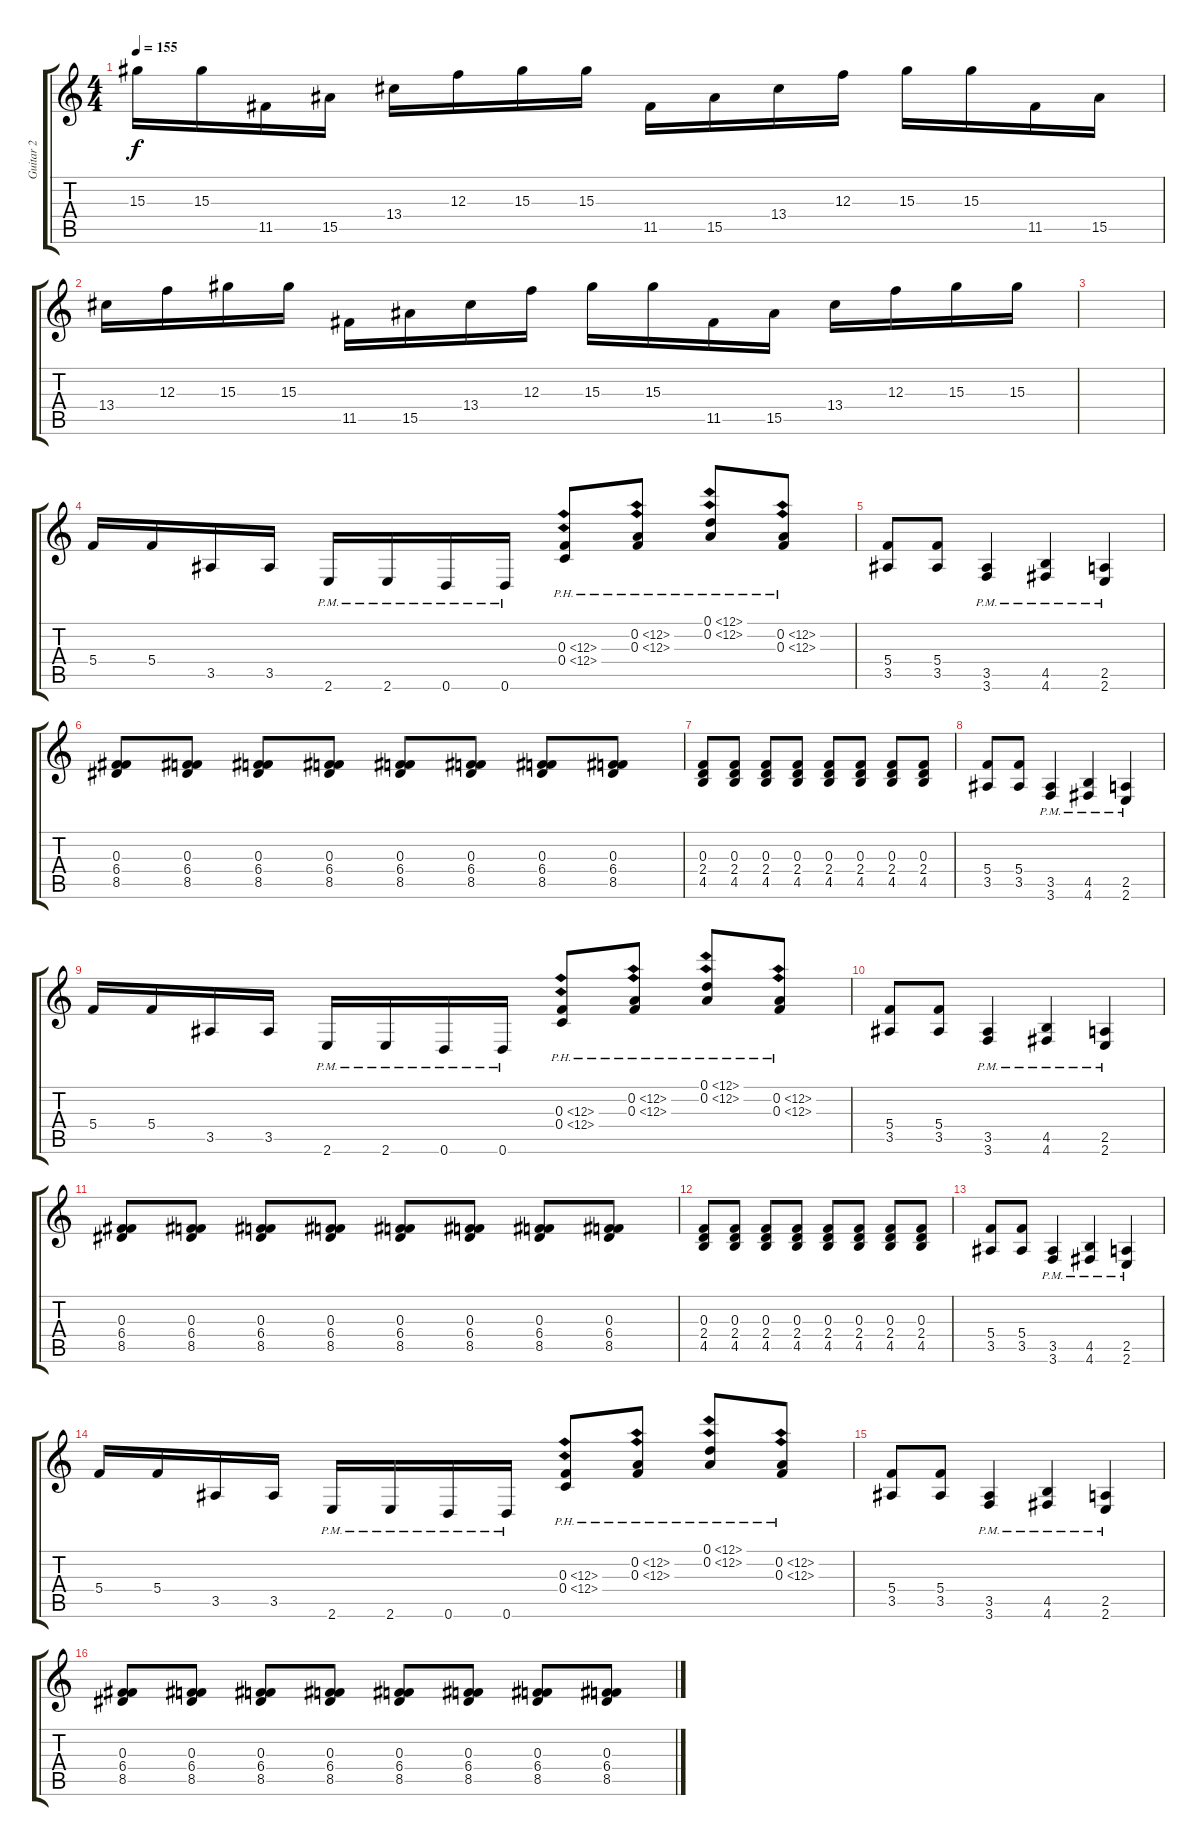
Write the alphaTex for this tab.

\track ("Guitar 2" "Guitar 2") {instrument distortionguitar}
\staff {score tabs}
\tuning (D4 A3 F3 C3 G2 D2) {hide}
\ts (4 4)
\tempo 155
\clef g2
\ks c
15.3.16{dy f} 15.3.16 11.5.16 15.5.16 13.4.16 12.3.16 15.3.16 15.3.16 11.5.16 15.5.16 13.4.16 12.3.16 15.3.16 15.3.16 11.5.16 15.5.16 |
13.4.16 12.3.16 15.3.16 15.3.16 11.5.16 15.5.16 13.4.16 12.3.16 15.3.16 15.3.16 11.5.16 15.5.16 13.4.16 12.3.16 15.3.16 15.3.16 |
|
5.4.16 5.4.16 3.5.16 3.5.16 2.6{pm}.16 2.6{pm}.16 0.6{pm}.16 0.6{pm}.16 (0.3{ph 12} 0.4{ph 12}).8 (0.2{ph 12} 0.3{ph 12}).8 (0.1{ph 12} 0.2{ph 12}).8 (0.2{ph 12} 0.3{ph 12}).8 |
(5.4 3.5).8 (5.4 3.5).8 (3.5{pm} 3.6{pm}).4 (4.5{pm} 4.6{pm}).4 (2.5{pm} 2.6{pm}).4 |
(0.3 6.4 8.5).8 (0.3 6.4 8.5).8 (0.3 6.4 8.5).8 (0.3 6.4 8.5).8 (0.3 6.4 8.5).8 (0.3 6.4 8.5).8 (0.3 6.4 8.5).8 (0.3 6.4 8.5).8 |
(0.3 2.4 4.5).8 (0.3 2.4 4.5).8 (0.3 2.4 4.5).8 (0.3 2.4 4.5).8 (0.3 2.4 4.5).8 (0.3 2.4 4.5).8 (0.3 2.4 4.5).8 (0.3 2.4 4.5).8 |
(5.4 3.5).8 (5.4 3.5).8 (3.5{pm} 3.6{pm}).4 (4.5{pm} 4.6{pm}).4 (2.5{pm} 2.6{pm}).4 |
5.4.16 5.4.16 3.5.16 3.5.16 2.6{pm}.16 2.6{pm}.16 0.6{pm}.16 0.6{pm}.16 (0.3{ph 12} 0.4{ph 12}).8 (0.2{ph 12} 0.3{ph 12}).8 (0.1{ph 12} 0.2{ph 12}).8 (0.2{ph 12} 0.3{ph 12}).8 |
(5.4 3.5).8 (5.4 3.5).8 (3.5{pm} 3.6{pm}).4 (4.5{pm} 4.6{pm}).4 (2.5{pm} 2.6{pm}).4 |
(0.3 6.4 8.5).8 (0.3 6.4 8.5).8 (0.3 6.4 8.5).8 (0.3 6.4 8.5).8 (0.3 6.4 8.5).8 (0.3 6.4 8.5).8 (0.3 6.4 8.5).8 (0.3 6.4 8.5).8 |
(0.3 2.4 4.5).8 (0.3 2.4 4.5).8 (0.3 2.4 4.5).8 (0.3 2.4 4.5).8 (0.3 2.4 4.5).8 (0.3 2.4 4.5).8 (0.3 2.4 4.5).8 (0.3 2.4 4.5).8 |
(5.4 3.5).8 (5.4 3.5).8 (3.5{pm} 3.6{pm}).4 (4.5{pm} 4.6{pm}).4 (2.5{pm} 2.6{pm}).4 |
5.4.16 5.4.16 3.5.16 3.5.16 2.6{pm}.16 2.6{pm}.16 0.6{pm}.16 0.6{pm}.16 (0.3{ph 12} 0.4{ph 12}).8 (0.2{ph 12} 0.3{ph 12}).8 (0.1{ph 12} 0.2{ph 12}).8 (0.2{ph 12} 0.3{ph 12}).8 |
(5.4 3.5).8 (5.4 3.5).8 (3.5{pm} 3.6{pm}).4 (4.5{pm} 4.6{pm}).4 (2.5{pm} 2.6{pm}).4 |
(0.3 6.4 8.5).8 (0.3 6.4 8.5).8 (0.3 6.4 8.5).8 (0.3 6.4 8.5).8 (0.3 6.4 8.5).8 (0.3 6.4 8.5).8 (0.3 6.4 8.5).8 (0.3 6.4 8.5).8
